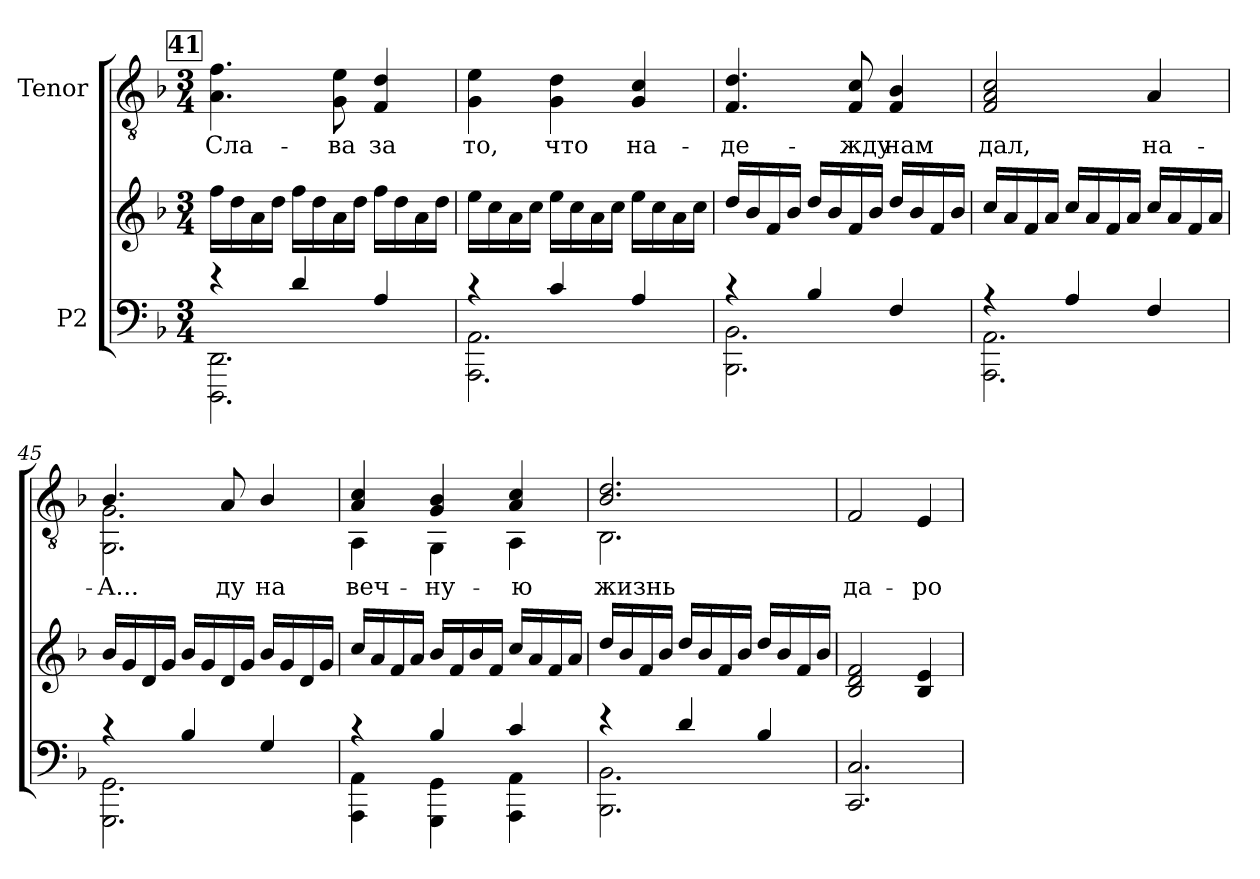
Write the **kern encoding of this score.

**kern	**kern	**kern	**text
*part2	*part2	*part1	*part1
*staff3	*staff2	*staff1	*staff1
*I"P2	*	*I"Tenor	*
*clefF4	*clefG2	*clefGv2	*
*	*	*ITrd7c12	*
*k[b-]	*k[b-]	*k[b-]	*
*F:	*F:	*F:	*
*M3/4	*M3/4	*M3/4	*
!!LO:REH:place=s1:B:color=#000000:enc=box:fs=17.0167:t=41
=41	=41	=41	=41
*^	*	*	*
!	!	!	!	!LO:LY:b:color=#000000
4r	2.DDDi\ 2.DDi	16ffi\LL	4.AAi\ 4.Fi	Сла-
.	.	16ddi\	.	.
.	.	16ai\	.	.
.	.	16ddi\JJ	.	.
4di/	.	16ffi\LL	.	.
.	.	16ddi\	.	.
!	!	!	!	!LO:LY:b:color=#000000
.	.	16ai\	8GGi\ 8Ei	-ва
.	.	16ddi\JJ	.	.
!	!	!	!	!LO:LY:b:color=#000000
4Ai/	.	16ffi\LL	4FFi/ 4Di	за
.	.	16ddi\	.	.
.	.	16ai\	.	.
.	.	16ddi\JJ	.	.
=42	=42	=42	=42	=42
!	!	!	!	!LO:LY:b:color=#000000
4r	2.AAAi\ 2.AAi	16eei\LL	4GGi\ 4Ei	то,
.	.	16cci\	.	.
.	.	16ai\	.	.
.	.	16cci\JJ	.	.
!	!	!	!	!LO:LY:b:color=#000000
4ci/	.	16eei\LL	4GGi\ 4Di	что
.	.	16cci\	.	.
.	.	16ai\	.	.
.	.	16cci\JJ	.	.
!	!	!	!	!LO:LY:b:color=#000000
4Ai/	.	16eei\LL	4GGi/ 4Ci	на-
.	.	16cci\	.	.
.	.	16ai\	.	.
.	.	16cci\JJ	.	.
!!LO:LB:g=z
=43	=43	=43	=43	=43
!	!	!	!	!LO:LY:b:color=#000000
4r	2.BBB-i\ 2.BB-i	16ddi/LL	4.FFi/ 4.Di	-де-
.	.	16b-i/	.	.
.	.	16fi/	.	.
.	.	16b-i/JJ	.	.
4B-i/	.	16ddi/LL	.	.
.	.	16b-i/	.	.
!	!	!	!	!LO:LY:b:color=#000000
.	.	16fi/	8FFi/ 8Ci	-жду
.	.	16b-i/JJ	.	.
!	!	!	!	!LO:LY:b:color=#000000
4Fi/	.	16ddi/LL	4FFi/ 4BB-i	нам
.	.	16b-i/	.	.
.	.	16fi/	.	.
.	.	16b-i/JJ	.	.
=44	=44	=44	=44	=44
!	!	!	!	!LO:LY:b:color=#000000
4r	2.AAAi\ 2.AAi	16cci/LL	2FFi/ 2AAi 2Ci	дал,
.	.	16ai/	.	.
.	.	16fi/	.	.
.	.	16ai/JJ	.	.
4Ai/	.	16cci/LL	.	.
.	.	16ai/	.	.
.	.	16fi/	.	.
.	.	16ai/JJ	.	.
!	!	!	!	!LO:LY:b:color=#000000
4Fi/	.	16cci/LL	4AAi/	на-
.	.	16ai/	.	.
.	.	16fi/	.	.
.	.	16ai/JJ	.	.
=45	=45	=45	=45	=45
!	!	!	!	!LO:LY:b:color=#000000
*	*	*	*^	*
!	!	!	!	!	!LO:LY:b:color=#000000
4r	2.GGGi\ 2.GGi	16b-i/LL	4.BB-i/	2.GGGi\ 2.GGi	А...
.	.	16gi/	.	.	.
.	.	16di/	.	.	.
.	.	16gi/JJ	.	.	.
4B-i/	.	16b-i/LL	.	.	.
.	.	16gi/	.	.	.
!	!	!	!	!	!LO:LY:b:color=#000000
.	.	16di/	8AAi/	.	-ду
.	.	16gi/JJ	.	.	.
!	!	!	!	!	!LO:LY:b:color=#000000
4Gi/	.	16b-i/LL	4BB-i/	.	на
.	.	16gi/	.	.	.
.	.	16di/	.	.	.
.	.	16gi/JJ	.	.	.
=46	=46	=46	=46	=46	=46
!	!	!	!	!	!LO:LY:b:color=#000000
4r	4AAAi\ 4AAi	16cci/LL	4AAi/ 4Ci	4AAAi\	веч-
.	.	16ai/	.	.	.
.	.	16fi/	.	.	.
.	.	16ai/JJ	.	.	.
!	!	!	!	!	!LO:LY:b:color=#000000
4B-i/	4GGGi\ 4GGi	16b-i/LL	4GGi/ 4BB-i	4GGGi\	-ну-
.	.	16fi/	.	.	.
.	.	16b-i/	.	.	.
.	.	16fi/JJ	.	.	.
!	!	!	!	!	!LO:LY:b:color=#000000
4ci/	4AAAi\ 4AAi	16cci/LL	4AAi/ 4Ci	4AAAi\	-ю
.	.	16ai/	.	.	.
.	.	16fi/	.	.	.
.	.	16ai/JJ	.	.	.
!!LO:PB:g=z	!!
=47	=47	=47	=47	=47	=47
!	!	!	!	!	!LO:LY:b:color=#000000
4r	2.BBB-i\ 2.BB-i	16ddi/LL	2.BB-i/ 2.Di	2.BBB-i\	жизнь
.	.	16b-i/	.	.	.
.	.	16fi/	.	.	.
.	.	16b-i/JJ	.	.	.
4di/	.	16ddi/LL	.	.	.
.	.	16b-i/	.	.	.
.	.	16fi/	.	.	.
.	.	16b-i/JJ	.	.	.
4B-i/	.	16ddi/LL	.	.	.
.	.	16b-i/	.	.	.
.	.	16fi/	.	.	.
.	.	16b-i/JJ	.	.	.
*v	*v	*	*v	*v	*
=48	=48	=48	=48
!	!	!	!LO:LY:b:color=#000000
2.CCi/ 2.Ci	2B-i/ 2di 2fi	2FFi/	да-
!	!	!	!LO:LY:b:color=#000000
.	4B-i/ 4ei	4EEi/	-ро-
=	=	=	=
*-	*-	*-	*-
